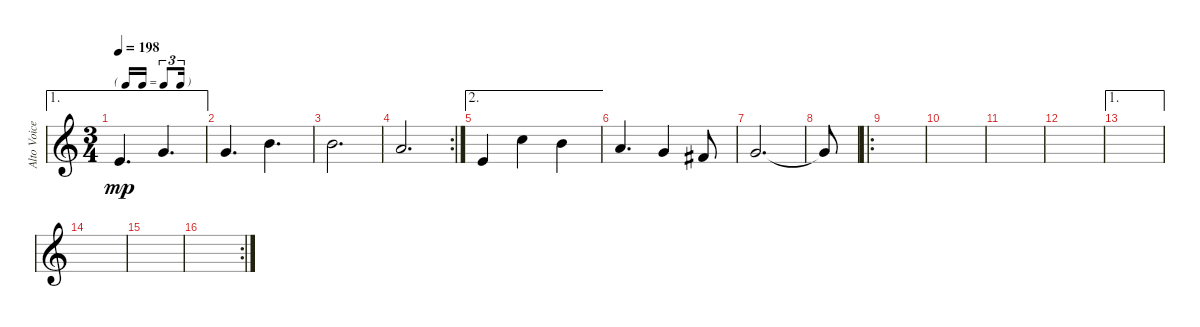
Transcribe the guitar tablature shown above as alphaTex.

\track ("Alto Voice" "Alto Voice") {instrument acousticbass}
\staff {score}
\tuning (E4 B3 G3 D3 A2 E2 B1) {hide}
\ae 1
\ts (3 4)
\tf triplet16th
\tempo 198
\clef g2
\ks c
2.4.4{d dy mp} 0.3.4{d} |
0.3.4{d} 0.2.4{d} |
0.2.2{d} |
\rc 2
2.3.2{d} |
\ae 2
2.4.4 1.2.4 0.2.4 |
2.3.4{d} 0.3.4 4.4.8 |
0.3.2{d} |
0.3{t}.8 |
\ro
|
|
|
|
\ae 1
|
|
|
\rc 2
